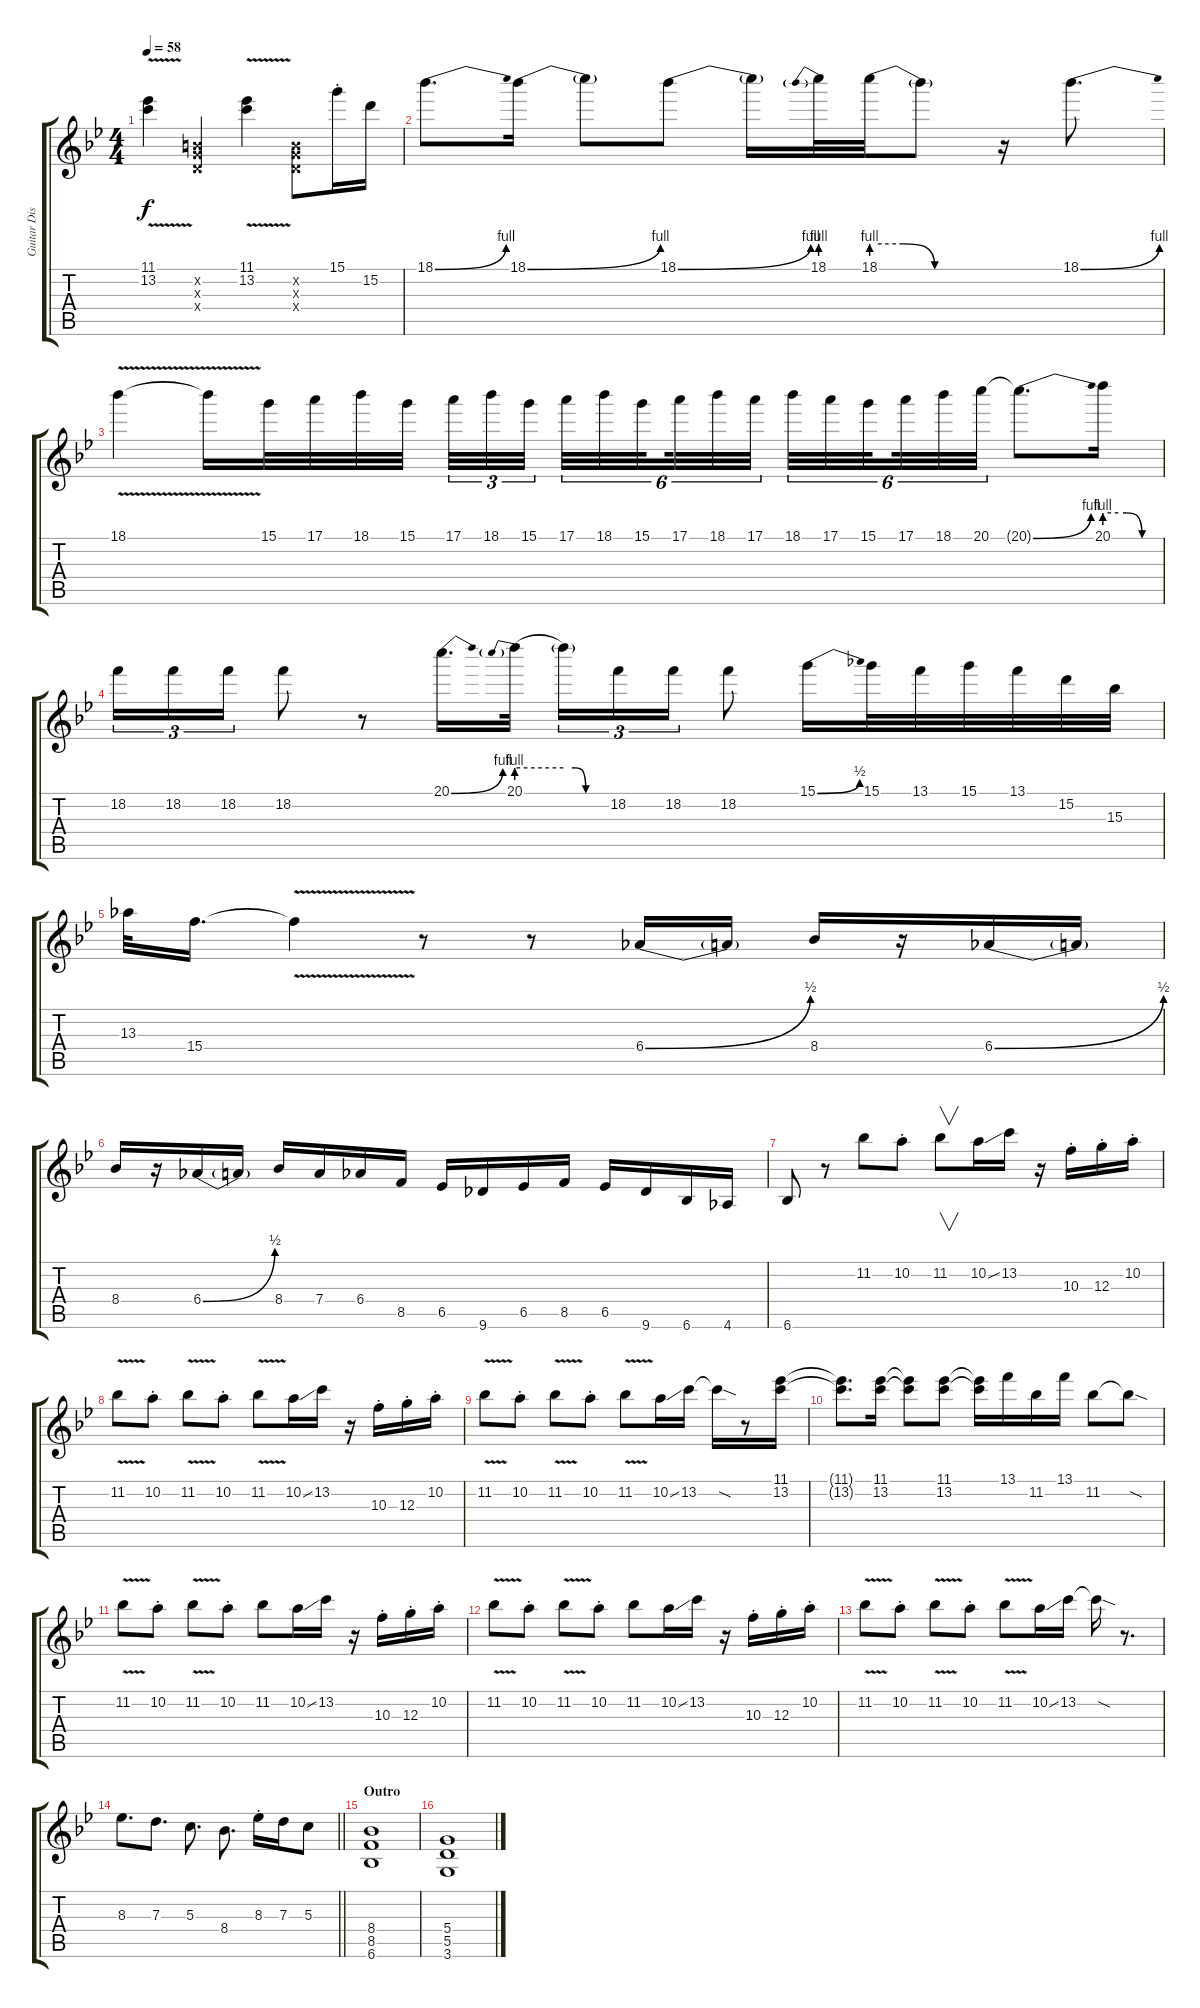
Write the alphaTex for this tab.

\track ("Guitar Dist." "Guitar Dis") {instrument distortionguitar}
\staff {score tabs}
\tuning (E4 B3 G3 D3 A2 E2) {hide}
\ts (4 4)
\tempo 58
\clef g2
\ks bb
(11.1{v} 13.2{v}).4{dy f} (0.2{x} 0.3{x} 0.4{x}).4 (11.1{v} 13.2{v}).4 (0.2{x} 0.3{x} 0.4{x}).8 15.1{st}.16 15.2.16 |
18.1{be (bend 0 0 60 4)}.8{d} 18.1{be (bend 0 0 60 4)}.16 18.1{t}.8 18.1{be (bend 0 0 60 4)}.8 18.1{t}.16 18.1{be (prebend 0 4 60 4)}.32 18.1{be (custom 0 4 15 4 30 0 60 0)}.32 18.1{t}.8 r.16 18.1{be (bend 0 0 60 4)}.8{d} |
18.1{v}.4 18.1{v t}.16 15.1.32 17.1.32 18.1.32 15.1.32{beam splitsecondary} 17.1.32{tu (3 2)} 18.1.32{tu (3 2)} 15.1.32{tu (3 2)} 17.1.32{tu (6 4)} 18.1.32{tu (6 4)} 15.1.32{tu (6 4) beam splitsecondary} 17.1.32{tu (6 4)} 18.1.32{tu (6 4)} 17.1.32{tu (6 4) beam splitsecondary} 18.1.32{tu (6 4)} 17.1.32{tu (6 4)} 15.1.32{tu (6 4) beam splitsecondary} 17.1.32{tu (6 4)} 18.1.32{tu (6 4)} 20.1.32{tu (6 4)} 20.1{be (bend 0 0 60 4) t}.8{d} 20.1{be (custom 0 4 15 4 24 4 41 0 60 0)}.16 |
18.2.16{tu (3 2)} 18.2.16{tu (3 2)} 18.2.16{tu (3 2)} 18.2.8 r.8 20.1{be (bend 0 0 60 4)}.16{d} 20.1{be (prebend 0 4 60 4)}.32 20.1{be (custom 0 4 15 4 30 0 60 0) t}.16{tu (3 2)} 18.2.16{tu (3 2)} 18.2.16{tu (3 2)} 18.2.8 15.1{be (bend 0 0 60 2)}.16 15.1.32 13.1.32 15.1.32 13.1.32 15.2.32 15.3.32 |
13.3.32 15.4.16{d} 15.4{v t}.4 r.8 r.8 6.4{be (bend 0 0 60 2)}.16 6.4{t}.16 8.4.16 r.16 6.4{be (bend 0 0 60 2)}.16 6.4{t}.16 |
8.4.16 r.16 6.4{be (bend 0 0 60 2)}.16 6.4{t}.16 8.4.16 7.4.16 6.4.16 8.5.16 6.5.16 9.6.16 6.5.16 8.5.16 6.5.16 9.6.16 6.6.16 4.6.16 |
6.6.8 r.8 11.2.8 10.2{st}.8 11.2.8{v} 10.2{ss}.16 13.2.16 r.16 10.3{st}.16 12.3{st}.16 10.2{st}.16 |
11.2{v}.8 10.2{st}.8 11.2{v}.8 10.2{st}.8 11.2{v}.8 10.2{ss}.16 13.2.16 r.16 10.3{st}.16 12.3{st}.16 10.2{st}.16 |
11.2{v}.8 10.2{st}.8 11.2{v}.8 10.2{st}.8 11.2{v}.8 10.2{ss}.16 13.2.16 13.2{sod t}.16 r.8 (11.1 13.2).16 |
(11.1{t} 13.2{t}).8{d} (11.1 13.2).16 (11.1{t} 13.2{t}).8 (11.1 13.2).8 (11.1{t} 13.2{t}).16 13.1.16 11.2.16 13.1.16 11.2.8 11.2{sod t}.8 |
11.2{v}.8 10.2{st}.8 11.2{v}.8 10.2{st}.8 11.2.8 10.2{ss}.16 13.2.16 r.16 10.3{st}.16 12.3{st}.16 10.2{st}.16 |
11.2{v}.8 10.2{st}.8 11.2{v}.8 10.2{st}.8 11.2.8 10.2{ss}.16 13.2.16 r.16 10.3{st}.16 12.3{st}.16 10.2{st}.16 |
11.2{v}.8 10.2{st}.8 11.2{v}.8 10.2{st}.8 11.2{v}.8 10.2{ss}.16 13.2.16 13.2{sod t}.16 r.8{d} |
\barLineRight lightlight
8.3.8{d} 7.3.8{d} 5.3.8{d} 8.4.8{d} 8.3{st}.16 7.3.16 5.3.8 |
\section ("" "Outro")
(8.4 8.5 6.6).1 |
(5.4 5.5 3.6).1
